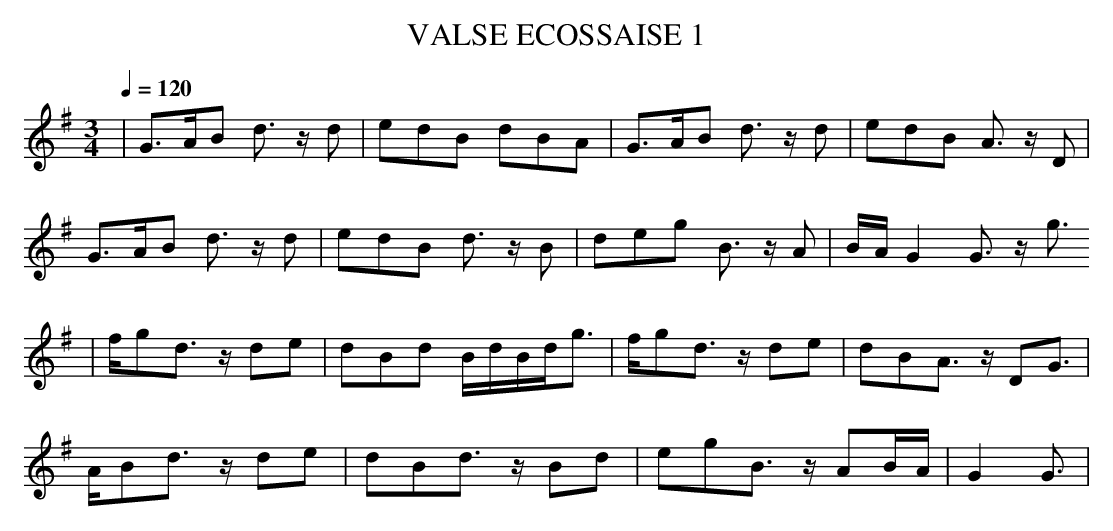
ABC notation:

X:1
T:VALSE ECOSSAISE 1
M:3/4
L:1/8
Q:1/4=120
K:G
|G3/2A/2B d3/2 z/2 d|edB dBA|G3/2A/2B d3/2 z/2 d|edB A3/2 z/2 D|
G3/2A/2B d3/2 z/2 d|edB d3/2 z/2 B|deg B3/2 z/2 A|B/2A/2G2 G3/2 z/2 g3/2
|
f/2gd3/2 z/2 de|dBd B/2d/2B/2d/2g3/2|f/2gd3/2 z/2 de|dBA3/2 z/2 DG3/2|
A/2Bd3/2 z/2 de|dBd3/2 z/2 Bd|egB3/2 z/2 AB/2A/2|G2G3/2|
